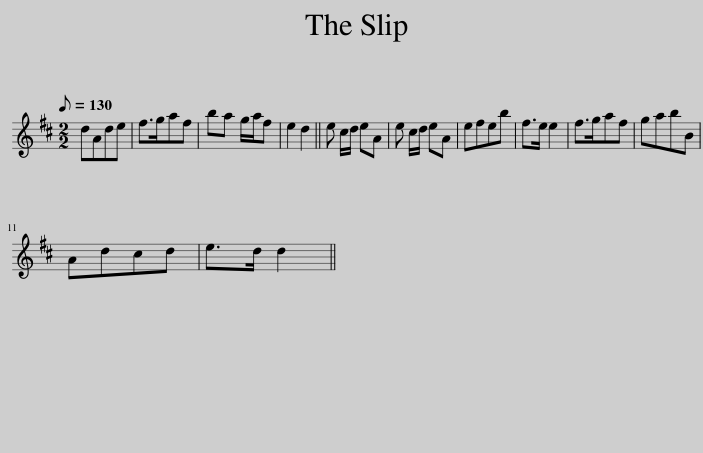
X:1
L:1/8
Q:1/8=130
M:2/2
I:linebreak $
K:D
V:1 treble
V:1
 dAde | f>gaf | ba g/a/f | e2 d2 || e c/d/ eA | %5
 e c/d/ eA | efeb | f>e e2 | f>gaf | gabB |$ %10
 Adcd | e>d d2 || %12
